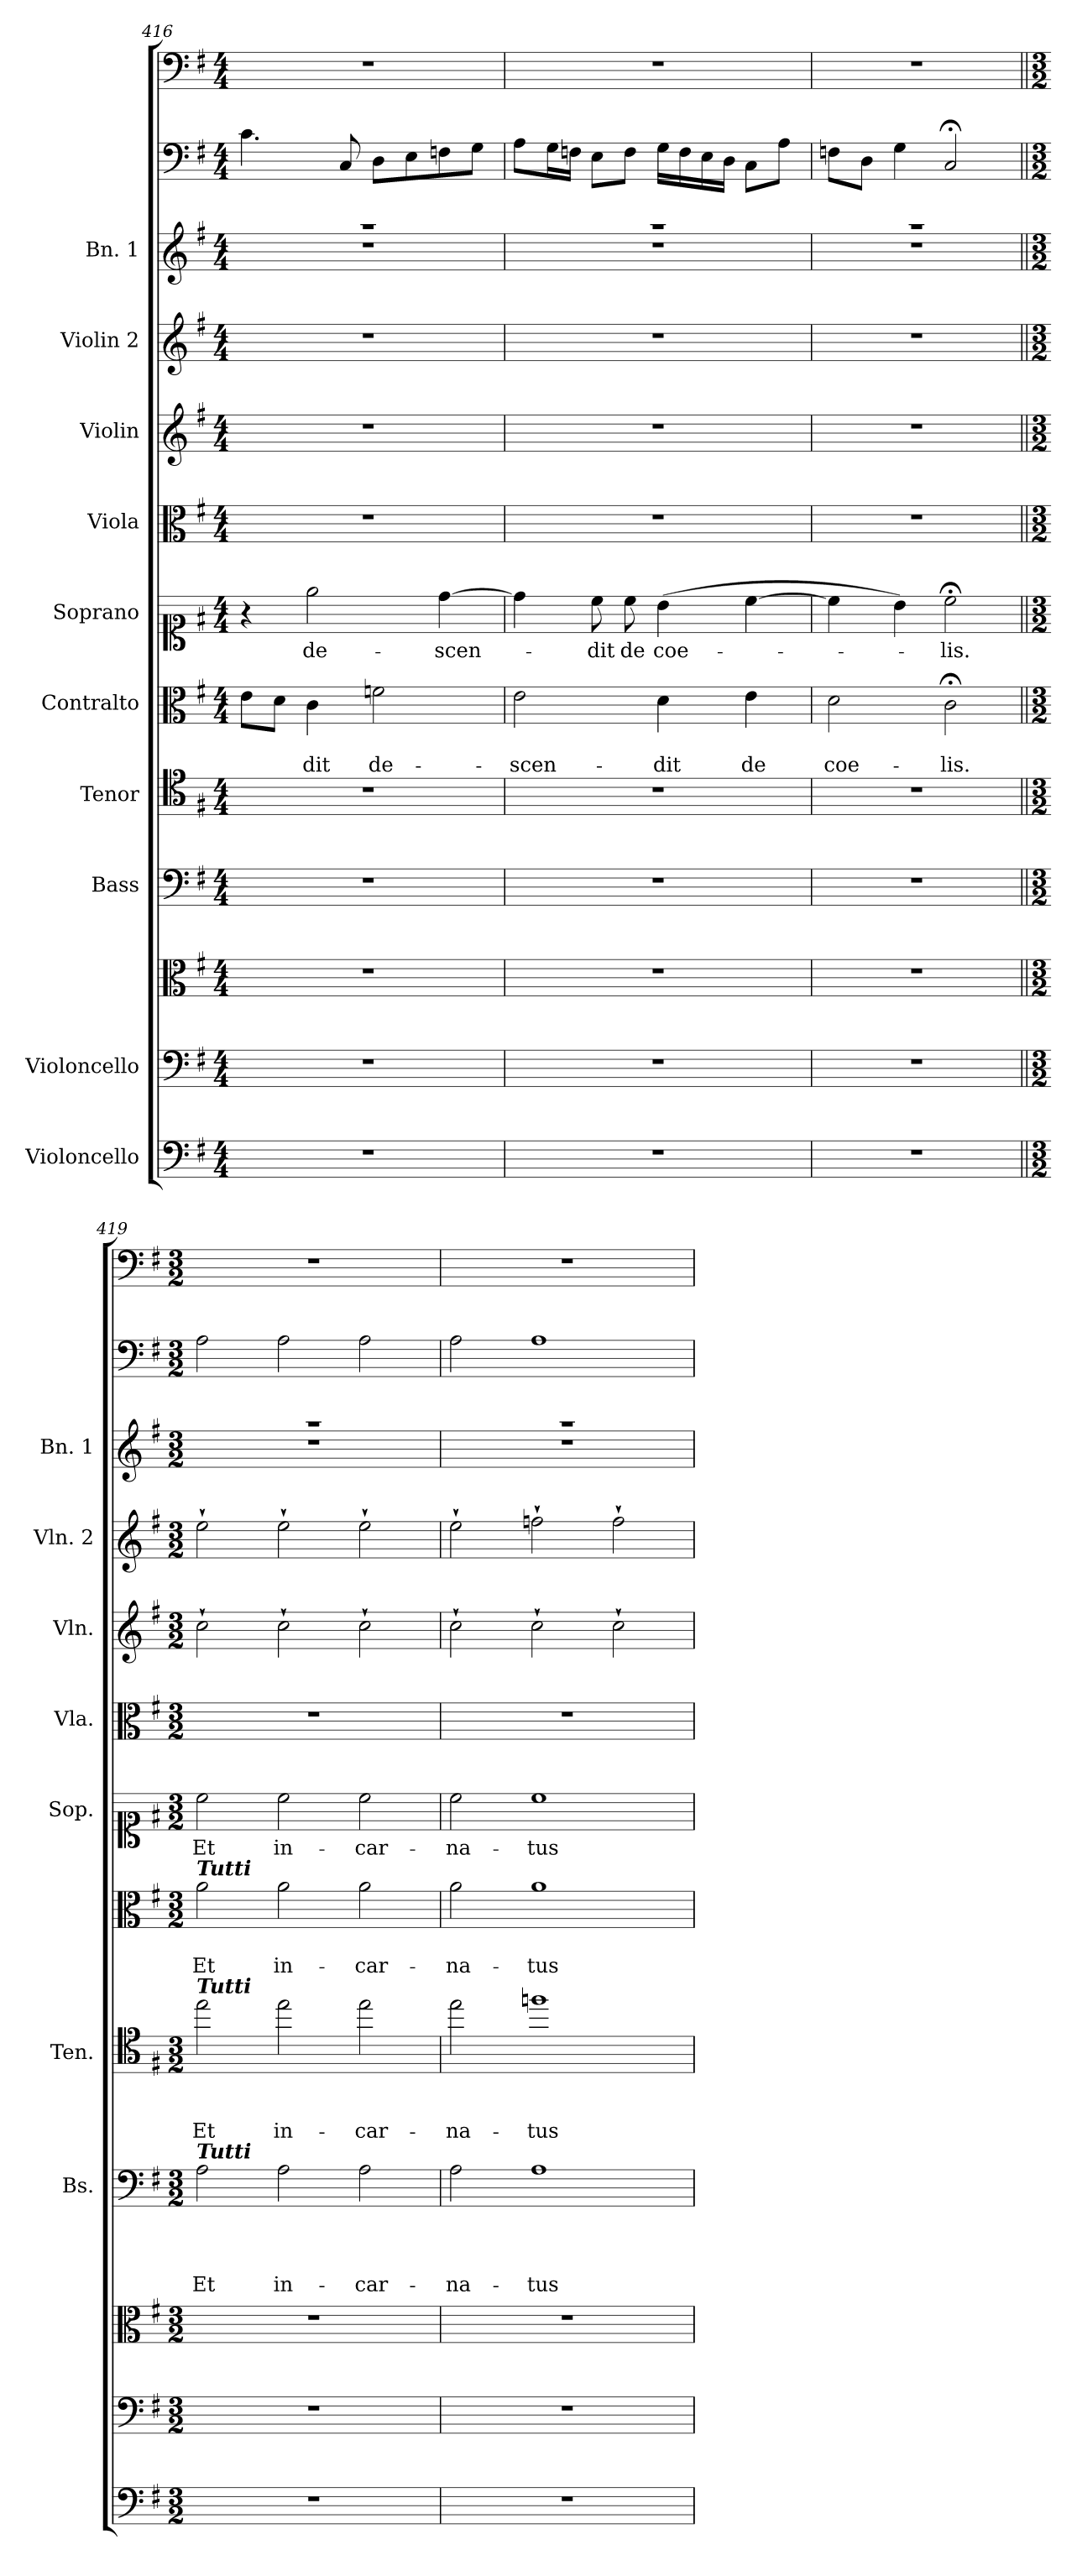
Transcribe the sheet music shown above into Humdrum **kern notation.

**kern	**kern	**kern	**kern	**text	**text	**text	**text	**kern	**text	**text	**text	**kern	**text	**text	**kern	**text	**kern	**kern	**kern	**kern	**kern	**kern
*part13	*part12	*part11	*part10	*part10	*part10	*part10	*part10	*part9	*part9	*part9	*part9	*part8	*part8	*part8	*part7	*part7	*part6	*part5	*part4	*part3	*part2	*part1
*staff13	*staff12	*staff11	*staff10	*staff10	*staff10	*staff10	*staff10	*staff9	*staff9	*staff9	*staff9	*staff8	*staff8	*staff8	*staff7	*staff7	*staff6	*staff5	*staff4	*staff3	*staff2	*staff1
*I"Violoncello	*I"Violoncello	*	*I"Bass	*	*	*	*	*I"Tenor	*	*	*	*I"Contralto	*	*	*I"Soprano	*	*I"Viola	*I"Violin	*I"Violin 2	*I"Bn. 1	*	*
*	*	*	*I'Bs.	*	*	*	*	*I'Ten.	*	*	*	*	*	*	*I'Sop.	*	*I'Vla.	*I'Vln.	*I'Vln. 2	*I'Bn. 1	*	*
*clefF4	*clefF4	*clefC3	*clefF4	*	*	*	*	*clefC4	*	*	*	*clefC3	*	*	*clefC1	*	*clefC3	*clefG2	*clefG2	*clefG2	*clefF4	*clefF4
*	*	*	*	*	*	*	*	*ITrd7c12	*	*	*	*	*	*	*	*	*	*	*	*	*	*
*k[f#]	*k[f#]	*k[f#]	*k[f#]	*	*	*	*	*k[f#]	*	*	*	*k[f#]	*	*	*k[f#]	*	*k[f#]	*k[f#]	*k[f#]	*k[f#]	*k[f#]	*k[f#]
*G:	*G:	*G:	*G:	*	*	*	*	*G:	*	*	*	*G:	*	*	*G:	*	*G:	*G:	*G:	*G:	*G:	*G:
*M4/4	*M4/4	*M4/4	*M4/4	*	*	*	*	*M4/4	*	*	*	*M4/4	*	*	*M4/4	*	*M4/4	*M4/4	*M4/4	*M4/4	*M4/4	*M4/4
=416	=416	=416	=416	=416	=416	=416	=416	=416	=416	=416	=416	=416	=416	=416	=416	=416	=416	=416	=416	=416	=416	=416
*	*	*	*	*	*	*	*	*	*	*	*	*	*	*	*	*	*	*	*	*^	*^	*
*	*	*	*	*	*	*	*	*	*	*	*	*	*	*	*	*	*	*	*	*	*^	*	*	*
1r	1r	1r	1r	.	.	.	.	1r	.	.	.	8e\L	.	.	4r	.	1r	1r	1r	1raa	1ryy	1r	4.c\	1ryy	1r
.	.	.	.	.	.	.	.	.	.	.	.	8d\J	.	.	.	.	.	.	.	.	.	.	.	.	.
!	!	!	!	!	!	!	!	!	!	!	!	!	!	!LO:LY:b	!	!LO:LY:b	!	!	!	!	!	!	!	!	!
.	.	.	.	.	.	.	.	.	.	.	.	4c\	.	-dit	2ee\	de-	.	.	.	.	.	.	.	.	.
.	.	.	.	.	.	.	.	.	.	.	.	.	.	.	.	.	.	.	.	.	.	.	8C/	.	.
!	!	!	!	!	!	!	!	!	!	!	!	!	!	!LO:LY:b	!	!	!	!	!	!	!	!	!	!	!
.	.	.	.	.	.	.	.	.	.	.	.	2fn\	.	de-	.	.	.	.	.	.	.	.	8D\L	.	.
.	.	.	.	.	.	.	.	.	.	.	.	.	.	.	.	.	.	.	.	.	.	.	8E\	.	.
!	!	!	!	!	!	!	!	!	!	!	!	!	!	!	!	!LO:LY:b	!	!	!	!	!	!	!	!	!
.	.	.	.	.	.	.	.	.	.	.	.	.	.	.	[>4dd\	-scen-	.	.	.	.	.	.	8Fn\	.	.
.	.	.	.	.	.	.	.	.	.	.	.	.	.	.	.	.	.	.	.	.	.	.	8G\J	.	.
=417	=417	=417	=417	=417	=417	=417	=417	=417	=417	=417	=417	=417	=417	=417	=417	=417	=417	=417	=417	=417	=417	=417	=417	=417	=417
!	!	!	!	!	!	!	!	!	!	!	!	!	!	!LO:LY:b	!	!	!	!	!	!	!	!	!	!	!
1r	1r	1r	1r	.	.	.	.	1r	.	.	.	2e\	.	-scen-	4dd\]	.	1r	1r	1r	1raa	1ryy	1r	8A\L	1ryy	1r
.	.	.	.	.	.	.	.	.	.	.	.	.	.	.	.	.	.	.	.	.	.	.	16G\L	.	.
.	.	.	.	.	.	.	.	.	.	.	.	.	.	.	.	.	.	.	.	.	.	.	16Fn\JJ	.	.
!	!	!	!	!	!	!	!	!	!	!	!	!	!	!	!	!LO:LY:b	!	!	!	!	!	!	!	!	!
.	.	.	.	.	.	.	.	.	.	.	.	.	.	.	8cc\	-dit	.	.	.	.	.	.	8E\L	.	.
!	!	!	!	!	!	!	!	!	!	!	!	!	!	!	!	!LO:LY:b	!	!	!	!	!	!	!	!	!
.	.	.	.	.	.	.	.	.	.	.	.	.	.	.	8cc\	de	.	.	.	.	.	.	8F\J	.	.
!	!	!	!	!	!	!	!	!	!	!	!	!	!	!LO:LY:b	!	!LO:LY:b	!	!	!	!	!	!	!	!	!
.	.	.	.	.	.	.	.	.	.	.	.	4d\	.	-dit	(>4b\	coe-	.	.	.	.	.	.	16G\LL	.	.
.	.	.	.	.	.	.	.	.	.	.	.	.	.	.	.	.	.	.	.	.	.	.	16F\	.	.
.	.	.	.	.	.	.	.	.	.	.	.	.	.	.	.	.	.	.	.	.	.	.	16E\	.	.
.	.	.	.	.	.	.	.	.	.	.	.	.	.	.	.	.	.	.	.	.	.	.	16D\JJ	.	.
!	!	!	!	!	!	!	!	!	!	!	!	!	!	!LO:LY:b	!	!	!	!	!	!	!	!	!	!	!
.	.	.	.	.	.	.	.	.	.	.	.	4e\	.	de	[>4cc\	.	.	.	.	.	.	.	8C\L	.	.
.	.	.	.	.	.	.	.	.	.	.	.	.	.	.	.	.	.	.	.	.	.	.	8A\J	.	.
=418	=418	=418	=418	=418	=418	=418	=418	=418	=418	=418	=418	=418	=418	=418	=418	=418	=418	=418	=418	=418	=418	=418	=418	=418	=418
!	!	!	!	!	!	!	!	!	!	!	!	!	!	!LO:LY:b	!	!	!	!	!	!	!	!	!	!	!
1r	1r	1r	1r	.	.	.	.	1r	.	.	.	2d\	.	coe-	4cc\]	.	1r	1r	1r	1raa	1ryy	1r	8Fn\L	1ryy	1r
.	.	.	.	.	.	.	.	.	.	.	.	.	.	.	.	.	.	.	.	.	.	.	8D\J	.	.
.	.	.	.	.	.	.	.	.	.	.	.	.	.	.	4b\)	.	.	.	.	.	.	.	4G\	.	.
!	!	!	!	!	!	!	!	!	!	!	!	!	!	!LO:LY:b	!	!LO:LY:b	!	!	!	!	!	!	!	!	!
.	.	.	.	.	.	.	.	.	.	.	.	2c;<\	.	-lis.	2cc;<\	-lis.	.	.	.	.	.	.	2C;</	.	.
!!LO:PB:g=z
=419||	=419||	=419||	=419||	=419||	=419||	=419||	=419||	=419||	=419||	=419||	=419||	=419||	=419||	=419||	=419||	=419||	=419||	=419||	=419||	=419||	=419||	=419||	=419||	=419||	=419||
*M3/2	*M3/2	*M3/2	*M3/2	*	*	*	*	*M3/2	*	*	*	*M3/2	*	*	*M3/2	*	*M3/2	*M3/2	*M3/2	*M3/2	*	*	*M3/2	*	*M3/2
!	!	!	!	!	!	!	!	!	!	!	!	!LO:TX:a:Bi:t=Tutti	!	!	!	!	!	!	!	!	!	!	!	!	!
!	!	!	!	!	!	!	!	!LO:TX:a:Bi:t=Tutti	!	!	!	!	!	!	!	!	!	!	!	!	!	!	!	!	!
!	!	!	!LO:TX:a:Bi:t=Tutti	!	!	!	!	!	!	!	!	!	!	!	!	!	!	!	!	!	!	!	!	!	!
!	!	!	!	!	!	!	!LO:LY:b	!	!	!	!LO:LY:b	!	!	!LO:LY:b	!	!LO:LY:b	!	!	!	!LO:N:vis=1	!	!LO:N:vis=1	!	!	!
1.r	1.r	1.r	2A\	.	.	.	Et	2e\	.	.	Et	2a\	.	Et	2cc\	Et	1.r	2cc`>\	2ee`>\	1.raa	1.ryy	1.r	2A\	1.ryy	1.r
!	!	!	!	!	!	!	!LO:LY:b	!	!	!	!LO:LY:b	!	!	!LO:LY:b	!	!LO:LY:b	!	!	!	!	!	!	!	!	!
.	.	.	2A\	.	.	.	in-	2e\	.	.	in-	2a\	.	in-	2cc\	in-	.	2cc`>\	2ee`>\	.	.	.	2A\	.	.
!	!	!	!	!	!	!	!LO:LY:b	!	!	!	!LO:LY:b	!	!	!LO:LY:b	!	!LO:LY:b	!	!	!	!	!	!	!	!	!
.	.	.	2A\	.	.	.	-car-	2e\	.	.	-car-	2a\	.	-car-	2cc\	-car-	.	2cc`>\	2ee`>\	.	.	.	2A\	.	.
=420	=420	=420	=420	=420	=420	=420	=420	=420	=420	=420	=420	=420	=420	=420	=420	=420	=420	=420	=420	=420	=420	=420	=420	=420	=420
!	!	!	!	!	!	!	!LO:LY:b	!	!	!	!LO:LY:b	!	!	!LO:LY:b	!	!LO:LY:b	!	!	!	!LO:N:vis=1	!	!LO:N:vis=1	!	!	!
1.r	1.r	1.r	2A\	.	.	.	-na-	2e\	.	.	-na-	2a\	.	-na-	2cc\	-na-	1.r	2cc`>\	2ee`>\	1.raa	1.ryy	1.r	2A\	1.ryy	1.r
!	!	!	!	!	!	!	!LO:LY:b	!	!	!	!LO:LY:b	!	!	!LO:LY:b	!	!LO:LY:b	!	!	!	!	!	!	!	!	!
.	.	.	1A	.	.	.	-tus	1fn	.	.	-tus	1a	.	-tus	1cc	-tus	.	2cc`>\	2ffn`>\	.	.	.	1A	.	.
.	.	.	.	.	.	.	.	.	.	.	.	.	.	.	.	.	.	2cc`>\	2ff`>\	.	.	.	.	.	.
*	*	*	*	*	*	*	*	*	*	*	*	*	*	*	*	*	*	*	*	*v	*v	*v	*	*	*
*	*	*	*	*	*	*	*	*	*	*	*	*	*	*	*	*	*	*	*	*	*v	*v	*
=	=	=	=	=	=	=	=	=	=	=	=	=	=	=	=	=	=	=	=	=	=	=
*-	*-	*-	*-	*-	*-	*-	*-	*-	*-	*-	*-	*-	*-	*-	*-	*-	*-	*-	*-	*-	*-	*-
